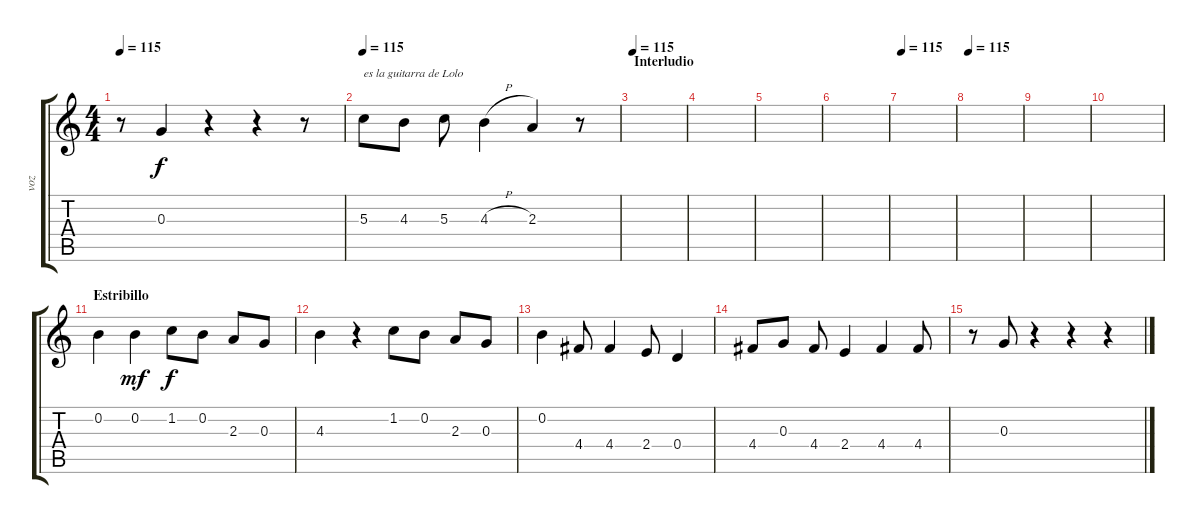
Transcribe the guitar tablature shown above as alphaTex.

\track ("voz" "voz") {instrument fretlessbass}
\staff {score tabs}
\tuning (E4 B3 G3 D3 A2 E2) {hide}
\ts (4 4)
\tempo 115
\clef g2
\ks c
r.8{dy f} 0.3.4 r.4 r.4 r.8 |
\tempo 115
5.3.8{txt "es la guitarra de Lolo"} 4.3.8 5.3.8 4.3{h}.4 2.3.4 r.8 |
\section ("" "Interludio")
\tempo 115
|
|
|
|
\tempo 115
|
\tempo 115
|
|
|
\section ("" "Estribillo")
0.2.4 0.2.4{dy mf} 1.2.8{dy f} 0.2.8 2.3.8 0.3.8 |
4.3.4 r.4 1.2.8 0.2.8 2.3.8 0.3.8 |
0.2.4 4.4.8 4.4.4 2.4.8 0.4.4 |
4.4.8 0.3.8 4.4.8 2.4.4 4.4.4 4.4.8 |
r.8 0.3.8 r.4 r.4 r.4
